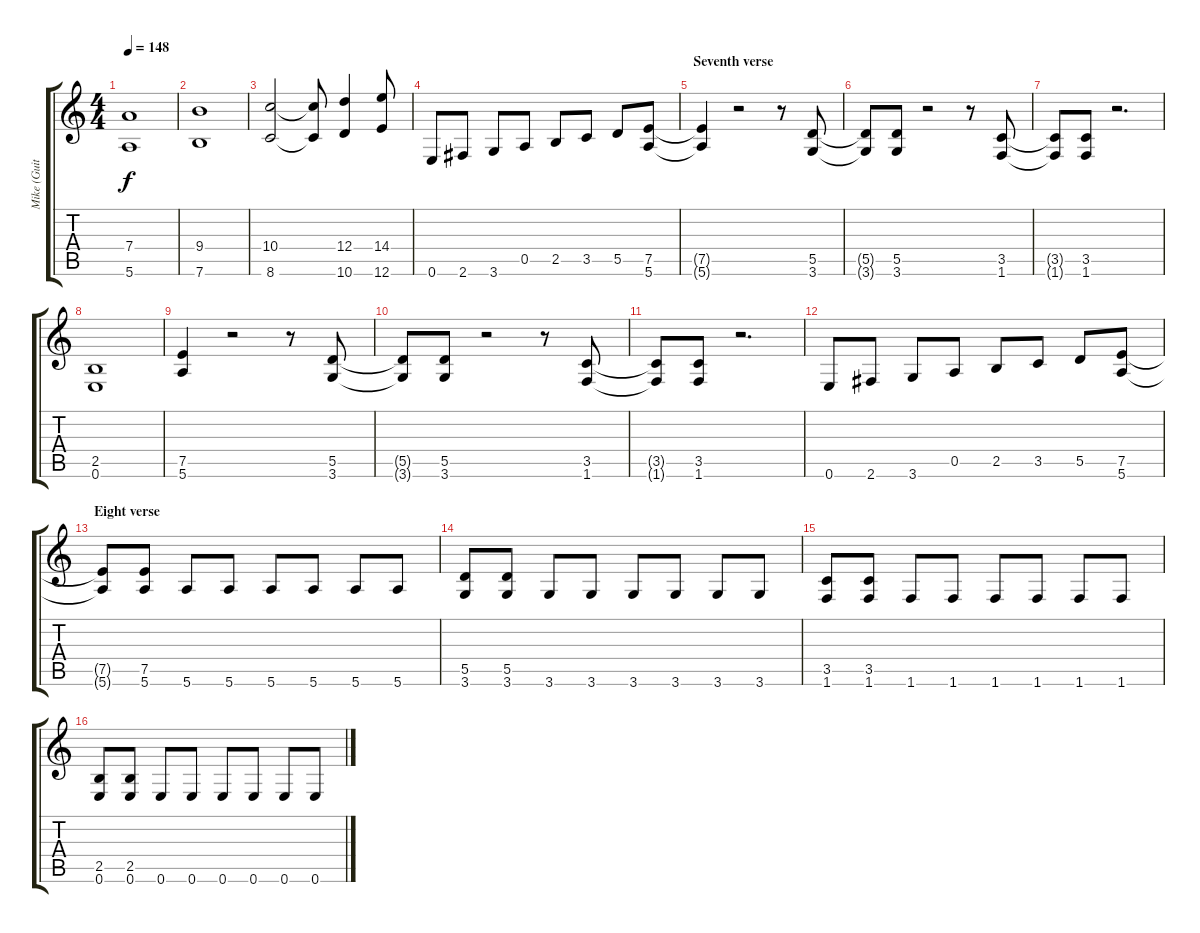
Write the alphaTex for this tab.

\track ("Mike (Guitar)" "Mike (Guit") {instrument distortionguitar}
\staff {score tabs}
\tuning (E4 B3 G3 D3 A2 E2) {hide}
\ts (4 4)
\tempo 148
\clef g2
\ks c
(7.4 5.6).1{dy f} |
(9.4 7.6).1 |
(10.4 8.6).2 (10.4{t} 8.6{t}).8 (12.4 10.6).4 (14.4 12.6).8 |
0.6.8 2.6.8 3.6.8 0.5.8 2.5.8 3.5.8 5.5.8 (7.5 5.6).8 |
\section ("" "Seventh verse")
(7.5{t} 5.6{t}).4 r.2 r.8 (5.5 3.6).8 |
(5.5{t} 3.6{t}).8 (5.5 3.6).8 r.2 r.8 (3.5 1.6).8 |
(3.5{t} 1.6{t}).8 (3.5 1.6).8 r.2{d} |
(2.5 0.6).1 |
(7.5 5.6).4 r.2 r.8 (5.5 3.6).8 |
(5.5{t} 3.6{t}).8 (5.5 3.6).8 r.2 r.8 (3.5 1.6).8 |
(3.5{t} 1.6{t}).8 (3.5 1.6).8 r.2{d} |
0.6.8 2.6.8 3.6.8 0.5.8 2.5.8 3.5.8 5.5.8 (7.5 5.6).8 |
\section ("" "Eight verse")
(7.5{t} 5.6{t}).8 (7.5 5.6).8 5.6.8 5.6.8 5.6.8 5.6.8 5.6.8 5.6.8 |
(5.5 3.6).8 (5.5 3.6).8 3.6.8 3.6.8 3.6.8 3.6.8 3.6.8 3.6.8 |
(3.5 1.6).8 (3.5 1.6).8 1.6.8 1.6.8 1.6.8 1.6.8 1.6.8 1.6.8 |
(2.5 0.6).8 (2.5 0.6).8 0.6.8 0.6.8 0.6.8 0.6.8 0.6.8 0.6.8
